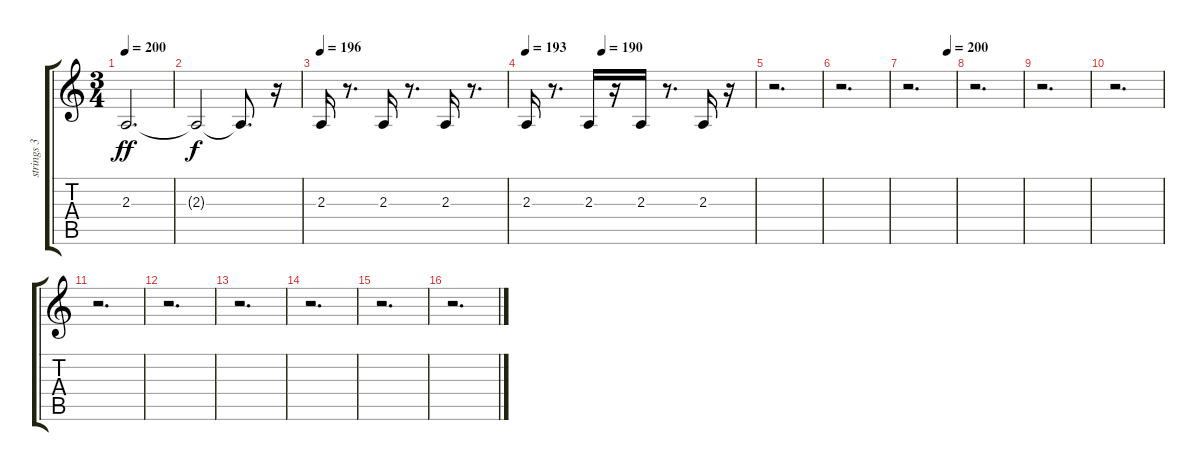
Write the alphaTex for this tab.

\track ("strings 3" "strings 3") {instrument tremolostrings}
\staff {score tabs}
\tuning (E4 B3 G3 D3 A2 E2) {hide}
\ts (3 4)
\tempo 200
\clef g2
\ks c
2.3.2{d dy ff} |
2.3{t}.2{dy f} 2.3{t}.8{d} r.16 |
\tempo 196
2.3.16 r.8{d} 2.3.16 r.8{d} 2.3.16 r.8{d} |
\tempo 193
\tempo (190 0.3333333333333333)
2.3.16 r.8{d} 2.3.16 r.16 2.3.16 r.8{d} 2.3.16 r.16 |
r.2{d} |
r.2{d} |
\tempo (200 0.8333333333333334)
r.2{d} |
r.2{d} |
r.2{d} |
r.2{d} |
r.2{d} |
r.2{d} |
r.2{d} |
r.2{d} |
r.2{d} |
r.2{d}
